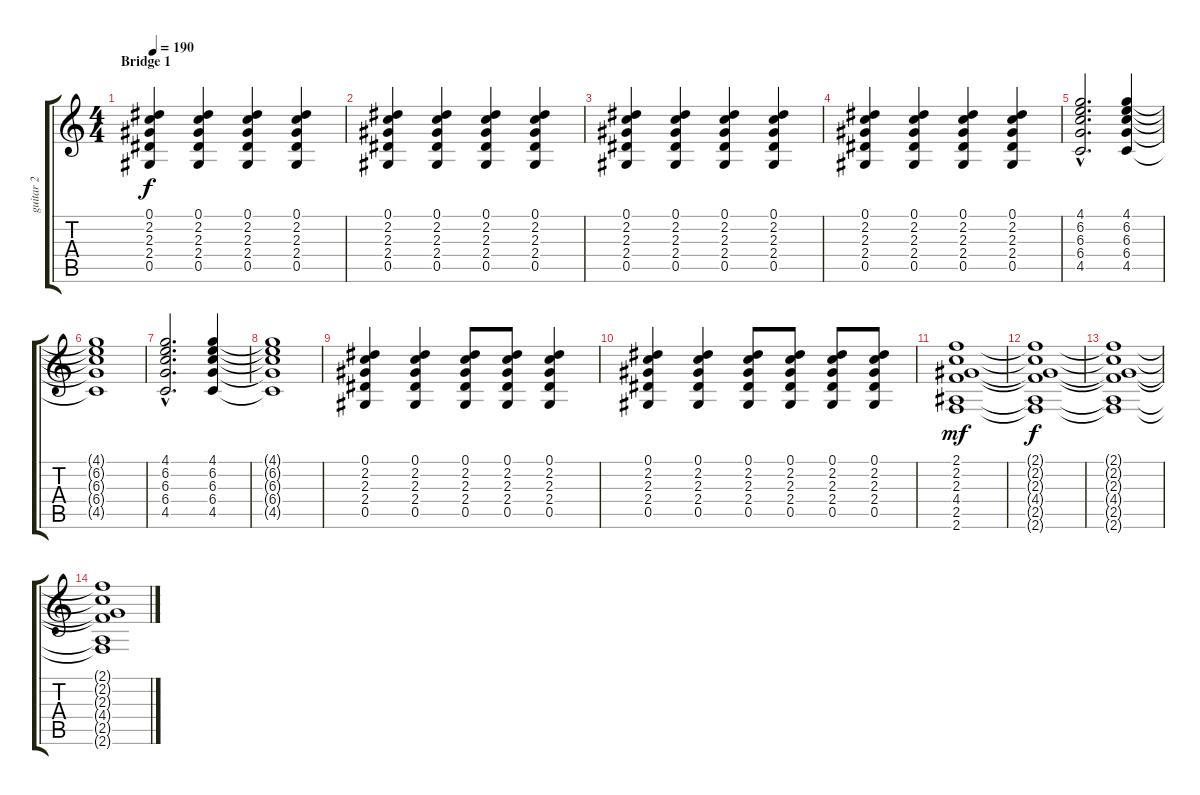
\track ("guitar 2" "guitar 2") {instrument distortionguitar}
\staff {score tabs}
\tuning (Eb4 Bb3 Gb3 Db3 Ab2 Eb2) {hide}
\ts (4 4)
\section ("" "Bridge 1")
\tempo 190
\clef g2
\ks c
(0.1 2.2 2.3 2.4 0.5).4{dy f} (0.1 2.2 2.3 2.4 0.5).4 (0.1 2.2 2.3 2.4 0.5).4 (0.1 2.2 2.3 2.4 0.5).4 |
(0.1 2.2 2.3 2.4 0.5).4 (0.1 2.2 2.3 2.4 0.5).4 (0.1 2.2 2.3 2.4 0.5).4 (0.1 2.2 2.3 2.4 0.5).4 |
(0.1 2.2 2.3 2.4 0.5).4 (0.1 2.2 2.3 2.4 0.5).4 (0.1 2.2 2.3 2.4 0.5).4 (0.1 2.2 2.3 2.4 0.5).4 |
(0.1 2.2 2.3 2.4 0.5).4 (0.1 2.2 2.3 2.4 0.5).4 (0.1 2.2 2.3 2.4 0.5).4 (0.1 2.2 2.3 2.4 0.5).4 |
(4.1{hac} 6.2{hac} 6.3{hac} 6.4{hac} 4.5{hac}).2{d} (4.1 6.2 6.3 6.4 4.5).4 |
(4.1{t} 6.2{t} 6.3{t} 6.4{t} 4.5{t}).1 |
(4.1{hac} 6.2{hac} 6.3{hac} 6.4{hac} 4.5{hac}).2{d} (4.1 6.2 6.3 6.4 4.5).4 |
(4.1{t} 6.2{t} 6.3{t} 6.4{t} 4.5{t}).1 |
(0.1 2.2 2.3 2.4 0.5).4 (0.1 2.2 2.3 2.4 0.5).4 (0.1 2.2 2.3 2.4 0.5).8 (0.1 2.2 2.3 2.4 0.5).8 (0.1 2.2 2.3 2.4 0.5).4 |
(0.1 2.2 2.3 2.4 0.5).4 (0.1 2.2 2.3 2.4 0.5).4 (0.1 2.2 2.3 2.4 0.5).8 (0.1 2.2 2.3 2.4 0.5).8 (0.1 2.2 2.3 2.4 0.5).8 (0.1 2.2 2.3 2.4 0.5).8 |
(2.1 2.2 2.3 4.4 2.5 2.6).1{dy mf volume 3} |
(2.1{t} 2.2{t} 2.3{t} 4.4{t} 2.5{t} 2.6{t}).1{dy f} |
(2.1{t} 2.2{t} 2.3{t} 4.4{t} 2.5{t} 2.6{t}).1 |
(2.1{t} 2.2{t} 2.3{t} 4.4{t} 2.5{t} 2.6{t}).1
